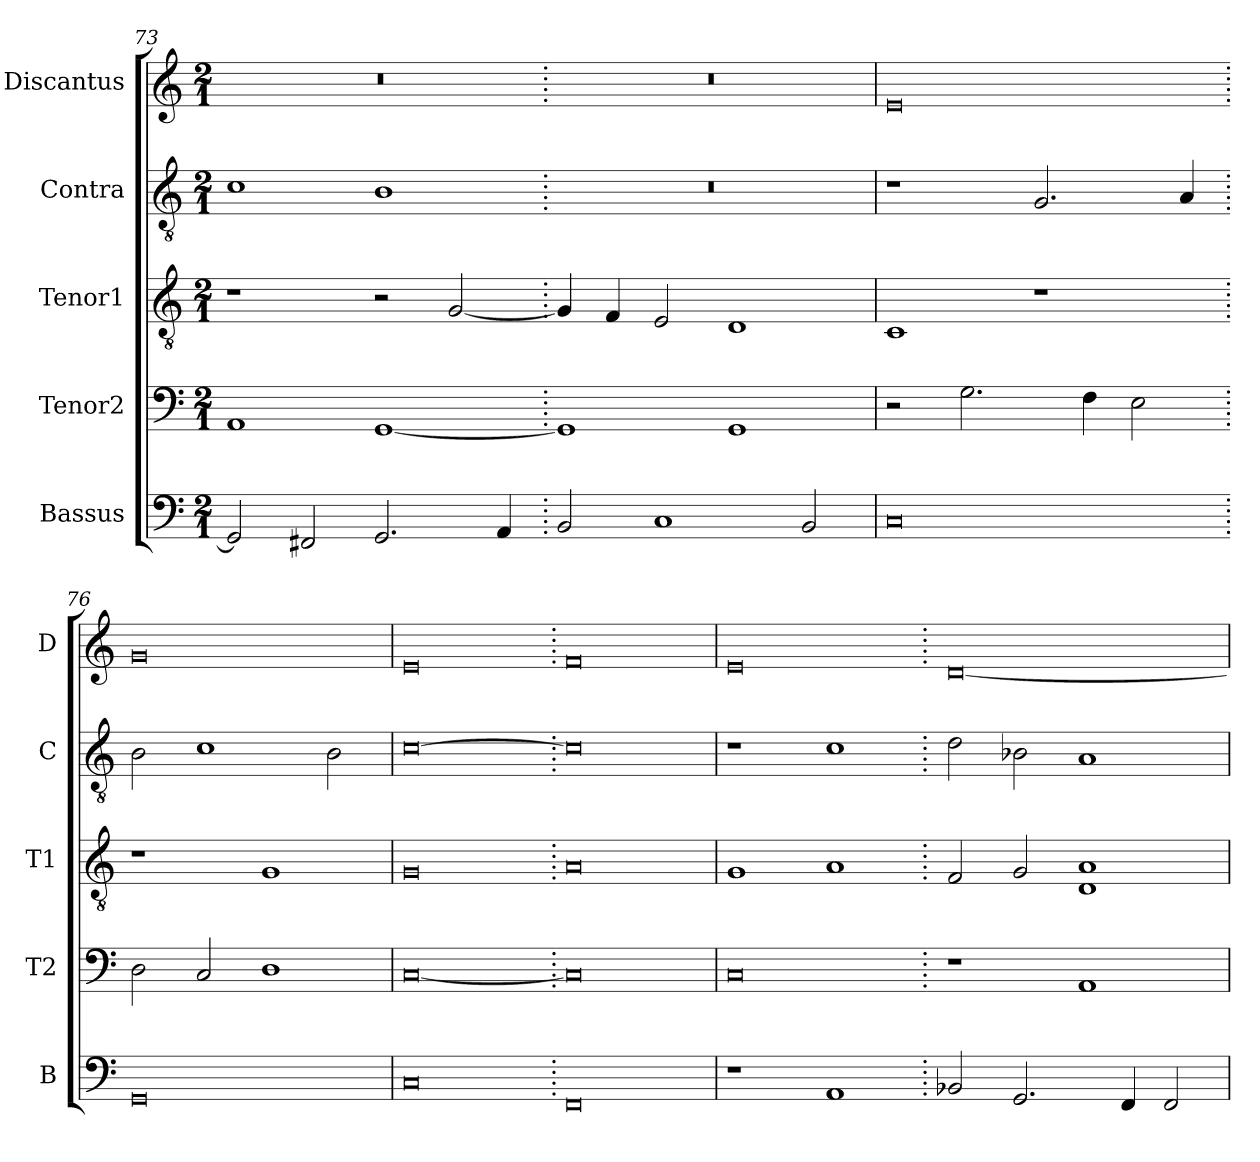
**kern	**kern	**kern	**kern	**kern
*part5	*part4	*part3	*part2	*part1
*staff5	*staff4	*staff3	*staff2	*staff1
*I"Bassus	*I"Tenor2	*I"Tenor1	*I"Contra	*I"Discantus
*I'B	*I'T2	*I'T1	*I'C	*I'D
*clefF4	*clefF4	*clefGv2	*clefGv2	*clefG2
*k[]	*k[]	*k[]	*k[]	*k[]
*M2/1	*M2/1	*M2/1	*M2/1	*M2/1
=73	=73	=73	=73	=73
2GG/]	1AA	1r	1c	0r
2FF#X/	.	.	.	.
2.GG/	[1GG	2r	1B	.
.	.	[2G/	.	.
4AA/	.	.	.	.
=74.	=74.	=74.	=74.	=74.
2BB/	1GG]	4G/]	0r	0r
.	.	4F/	.	.
1C	.	2E/	.	.
.	1GG	1D	.	.
2BB/	.	.	.	.
=75	=75	=75	=75	=75
0C	2r	1C	1r	0e
.	2.G\	.	.	.
.	.	1r	2.G/	.
.	4F\	.	.	.
.	2E\	.	.	.
.	.	.	4A/	.
=76.	=76.	=76.	=76.	=76.
0GG	2D\	1r	2B\	0g
.	2C/	.	1c	.
.	1D	1G	.	.
.	.	.	2B\	.
=77	=77	=77	=77	=77
0C	[0C	0G	[0c	0e
=78.	=78.	=78.	=78.	=78.
0FF	0C]	0A	0c]	0f
=79	=79	=79	=79	=79
1r	0C	1G	1r	0e
1AA	.	1A	1c	.
=80.	=80.	=80.	=80.	=80.
2BB-X/	1r	2F/	2d\	[0d
2.GG/	.	2G/	2B-X\	.
.	1AA	1D 1A	1A	.
4FF/	.	.	.	.
2FF/	.	.	.	.
=	=	=	=	=
*-	*-	*-	*-	*-
